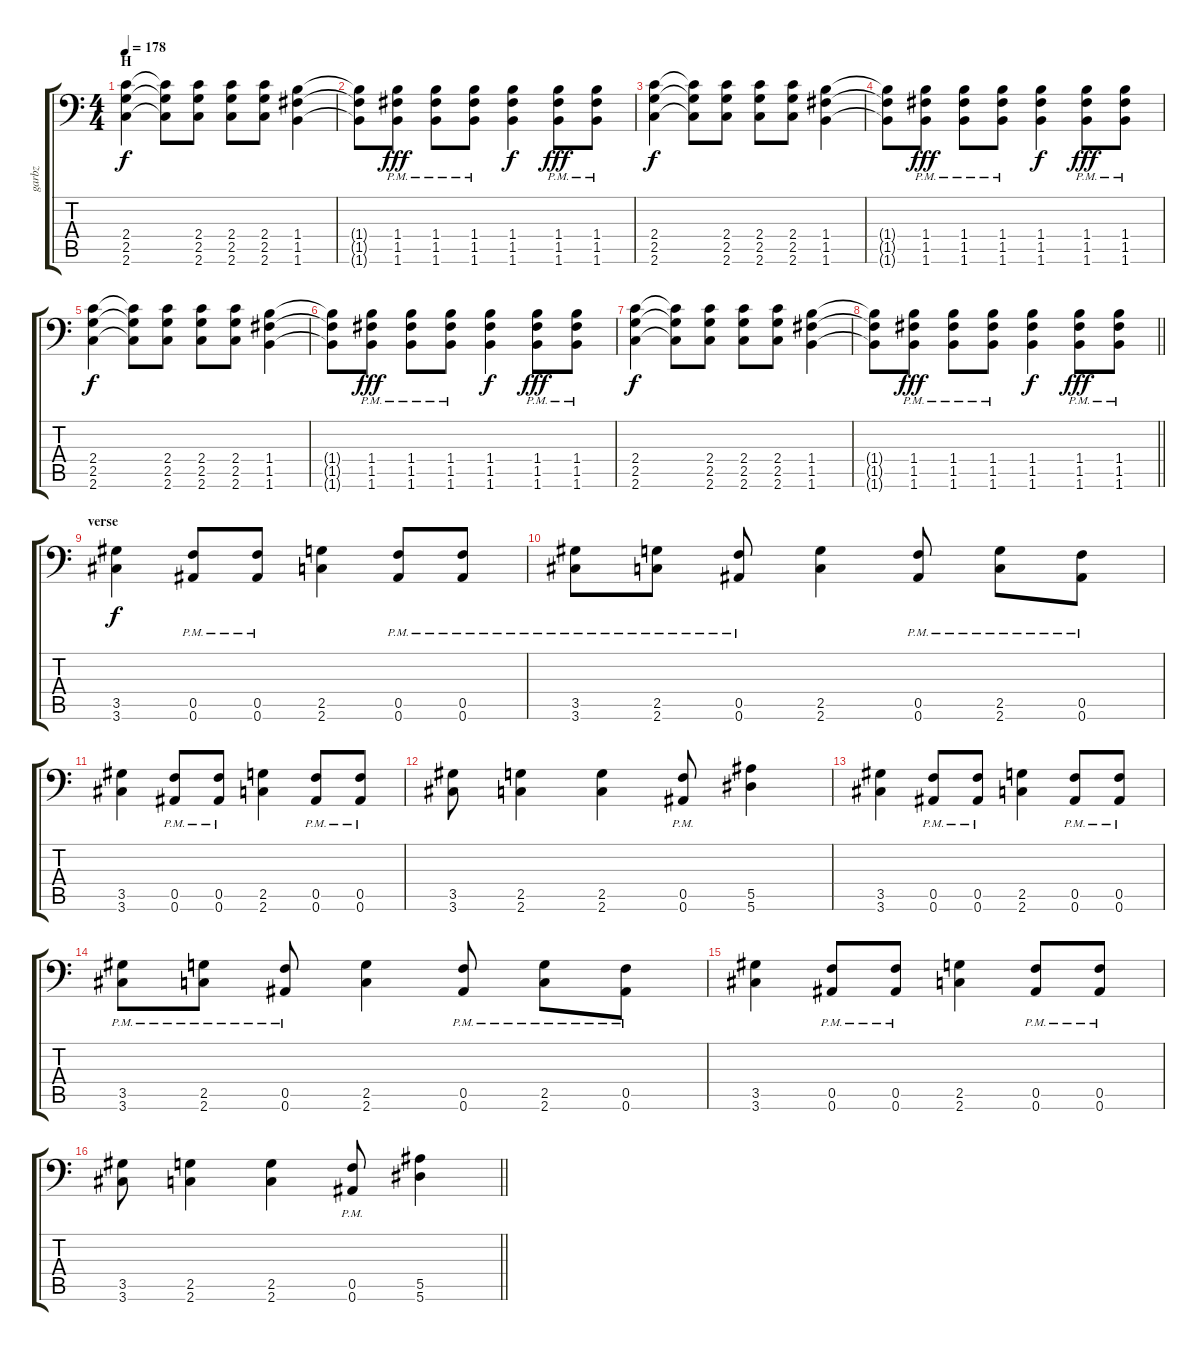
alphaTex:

\track ("garbz" "garbz") {solo instrument overdrivenguitar}
\staff {score tabs}
\tuning (C4 G3 Eb3 Bb2 F2 Bb1) {hide}
\ts (4 4)
\section ("" "H")
\tempo 178
\clef f4
\ks c
(2.4 2.5 2.6).4{dy f} (2.4{t} 2.5{t} 2.6{t}).8 (2.4 2.5 2.6).8 (2.4 2.5 2.6).8 (2.4 2.5 2.6).8 (1.4 1.5 1.6).4 |
(1.4{t} 1.5{t} 1.6{t}).8 (1.4{pm} 1.5{pm} 1.6{pm}).8{dy fff} (1.4{pm} 1.5{pm} 1.6{pm}).8 (1.4{pm} 1.5{pm} 1.6{pm}).8 (1.4 1.5 1.6).4{dy f} (1.4{pm} 1.5{pm} 1.6{pm}).8{dy fff} (1.4{pm} 1.5{pm} 1.6{pm}).8 |
(2.4 2.5 2.6).4{dy f} (2.4{t} 2.5{t} 2.6{t}).8 (2.4 2.5 2.6).8 (2.4 2.5 2.6).8 (2.4 2.5 2.6).8 (1.4 1.5 1.6).4 |
(1.4{t} 1.5{t} 1.6{t}).8 (1.4{pm} 1.5{pm} 1.6{pm}).8{dy fff} (1.4{pm} 1.5{pm} 1.6{pm}).8 (1.4{pm} 1.5{pm} 1.6{pm}).8 (1.4 1.5 1.6).4{dy f} (1.4{pm} 1.5{pm} 1.6{pm}).8{dy fff} (1.4{pm} 1.5{pm} 1.6{pm}).8 |
(2.4 2.5 2.6).4{dy f} (2.4{t} 2.5{t} 2.6{t}).8 (2.4 2.5 2.6).8 (2.4 2.5 2.6).8 (2.4 2.5 2.6).8 (1.4 1.5 1.6).4 |
(1.4{t} 1.5{t} 1.6{t}).8 (1.4{pm} 1.5{pm} 1.6{pm}).8{dy fff} (1.4{pm} 1.5{pm} 1.6{pm}).8 (1.4{pm} 1.5{pm} 1.6{pm}).8 (1.4 1.5 1.6).4{dy f} (1.4{pm} 1.5{pm} 1.6{pm}).8{dy fff} (1.4{pm} 1.5{pm} 1.6{pm}).8 |
(2.4 2.5 2.6).4{dy f} (2.4{t} 2.5{t} 2.6{t}).8 (2.4 2.5 2.6).8 (2.4 2.5 2.6).8 (2.4 2.5 2.6).8 (1.4 1.5 1.6).4 |
\barLineRight lightlight
(1.4{t} 1.5{t} 1.6{t}).8 (1.4{pm} 1.5{pm} 1.6{pm}).8{dy fff} (1.4{pm} 1.5{pm} 1.6{pm}).8 (1.4{pm} 1.5{pm} 1.6{pm}).8 (1.4 1.5 1.6).4{dy f} (1.4{pm} 1.5{pm} 1.6{pm}).8{dy fff} (1.4{pm} 1.5{pm} 1.6{pm}).8 |
\section ("" "verse")
(3.5 3.6).4{dy f} (0.5{pm} 0.6{pm}).8 (0.5{pm} 0.6{pm}).8 (2.5 2.6).4 (0.5{pm} 0.6{pm}).8 (0.5{pm} 0.6{pm}).8 |
(3.5{pm} 3.6{pm}).8 (2.5{pm} 2.6{pm}).8 (0.5{pm} 0.6{pm}).8 (2.5 2.6).4 (0.5{pm} 0.6{pm}).8 (2.5{pm} 2.6{pm}).8 (0.5{pm} 0.6{pm}).8 |
(3.5 3.6).4 (0.5{pm} 0.6{pm}).8 (0.5{pm} 0.6{pm}).8 (2.5 2.6).4 (0.5{pm} 0.6{pm}).8 (0.5{pm} 0.6{pm}).8 |
(3.5 3.6).8 (2.5 2.6).4 (2.5 2.6).4 (0.5{pm} 0.6{pm}).8 (5.5 5.6).4 |
(3.5 3.6).4 (0.5{pm} 0.6{pm}).8 (0.5{pm} 0.6{pm}).8 (2.5 2.6).4 (0.5{pm} 0.6{pm}).8 (0.5{pm} 0.6{pm}).8 |
(3.5{pm} 3.6{pm}).8 (2.5{pm} 2.6{pm}).8 (0.5{pm} 0.6{pm}).8 (2.5 2.6).4 (0.5{pm} 0.6{pm}).8 (2.5{pm} 2.6{pm}).8 (0.5{pm} 0.6{pm}).8 |
(3.5 3.6).4 (0.5{pm} 0.6{pm}).8 (0.5{pm} 0.6{pm}).8 (2.5 2.6).4 (0.5{pm} 0.6{pm}).8 (0.5{pm} 0.6{pm}).8 |
\barLineRight lightlight
(3.5 3.6).8 (2.5 2.6).4 (2.5 2.6).4 (0.5{pm} 0.6{pm}).8 (5.5 5.6).4
